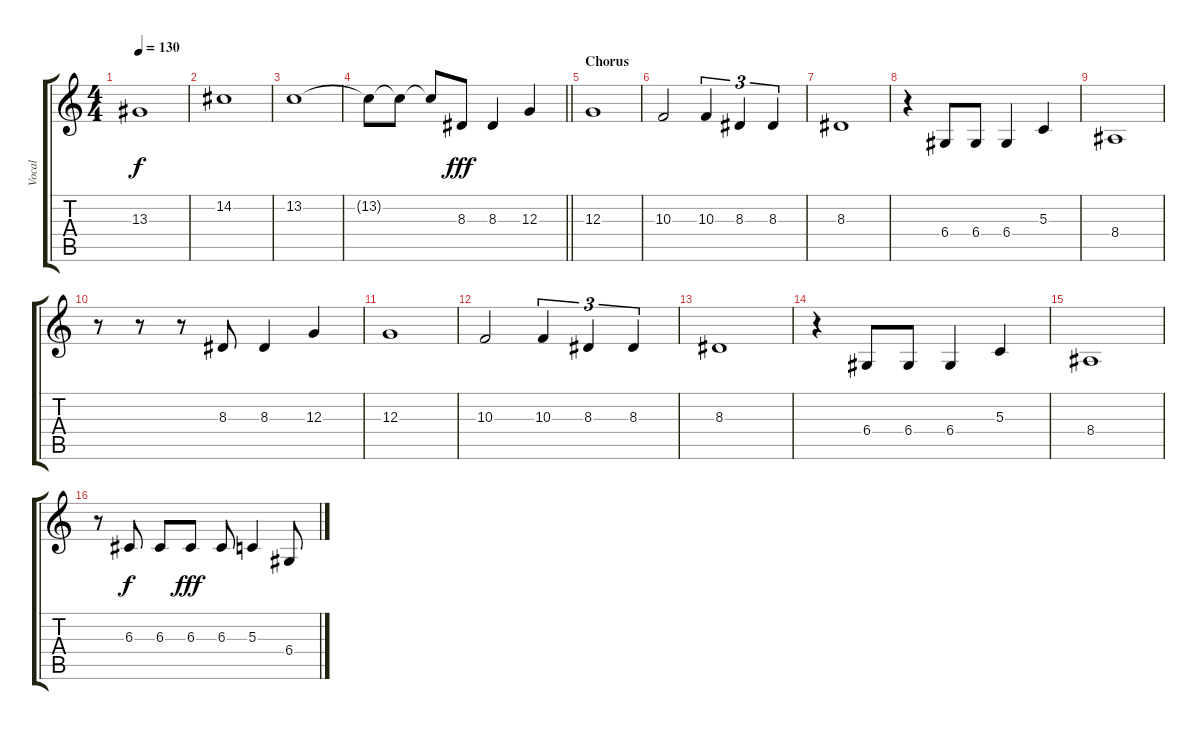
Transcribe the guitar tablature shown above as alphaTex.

\track ("Vocal" "Vocal") {instrument tangoaccordion}
\staff {score tabs}
\tuning (E4 B3 G3 D3 A2 E2) {hide}
\ts (4 4)
\tempo 130
\clef g2
\ks c
13.3.1{dy f} |
14.2.1 |
13.2.1 |
\barLineRight lightlight
13.2{t}.8 13.2{t}.8 13.2{t}.8 8.3.8{dy fff} 8.3.4 12.3.4 |
\section ("" "Chorus")
12.3.1 |
10.3.2 10.3.4{tu (3 2)} 8.3.4{tu (3 2)} 8.3.4{tu (3 2)} |
8.3.1 |
r.4 6.4.8 6.4.8 6.4.4 5.3.4 |
8.4.1 |
r.8 r.8 r.8 8.3.8 8.3.4 12.3.4 |
12.3.1 |
10.3.2 10.3.4{tu (3 2)} 8.3.4{tu (3 2)} 8.3.4{tu (3 2)} |
8.3.1 |
r.4 6.4.8 6.4.8 6.4.4 5.3.4 |
8.4.1 |
r.8 6.3.8{dy f} 6.3.8 6.3.8{dy fff} 6.3.8 5.3.4 6.4.8
